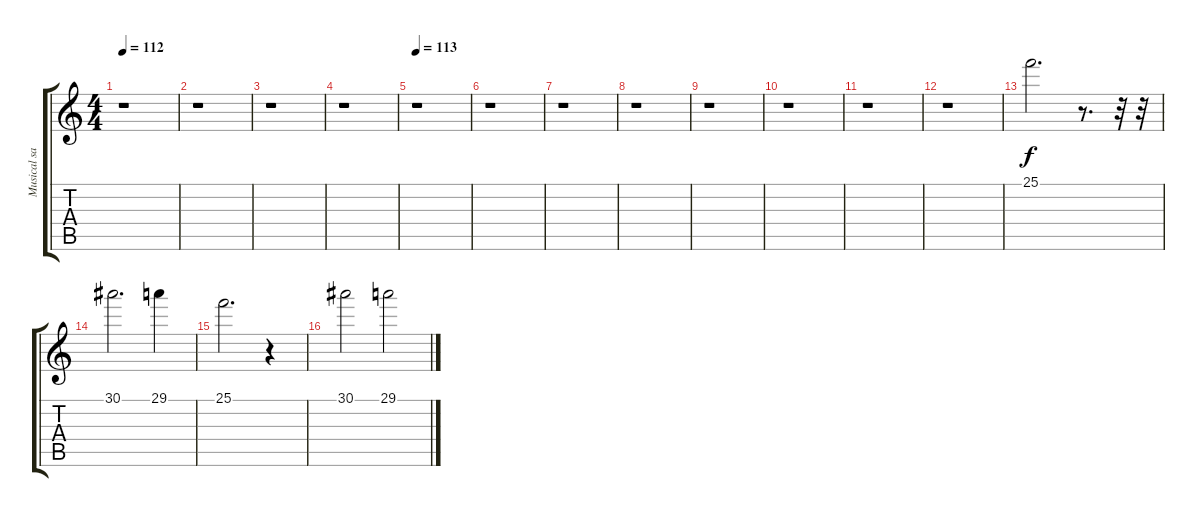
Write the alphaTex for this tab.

\track ("Musical saw" "Musical sa") {instrument whistle}
\staff {score tabs}
\tuning (E4 B3 G3 D3 A2 E2) {hide}
\ts (4 4)
\tempo 112
\clef g2
\ks c
r.1{dy f} |
r.1 |
r.1 |
r.1 |
\tempo 113
r.1 |
r.1 |
r.1 |
r.1 |
r.1 |
r.1 |
r.1 |
r.1 |
25.1.2{d} r.8{d} r.32 r.32 |
30.1.2{d} 29.1.4 |
25.1.2{d} r.4 |
30.1.2 29.1.2
